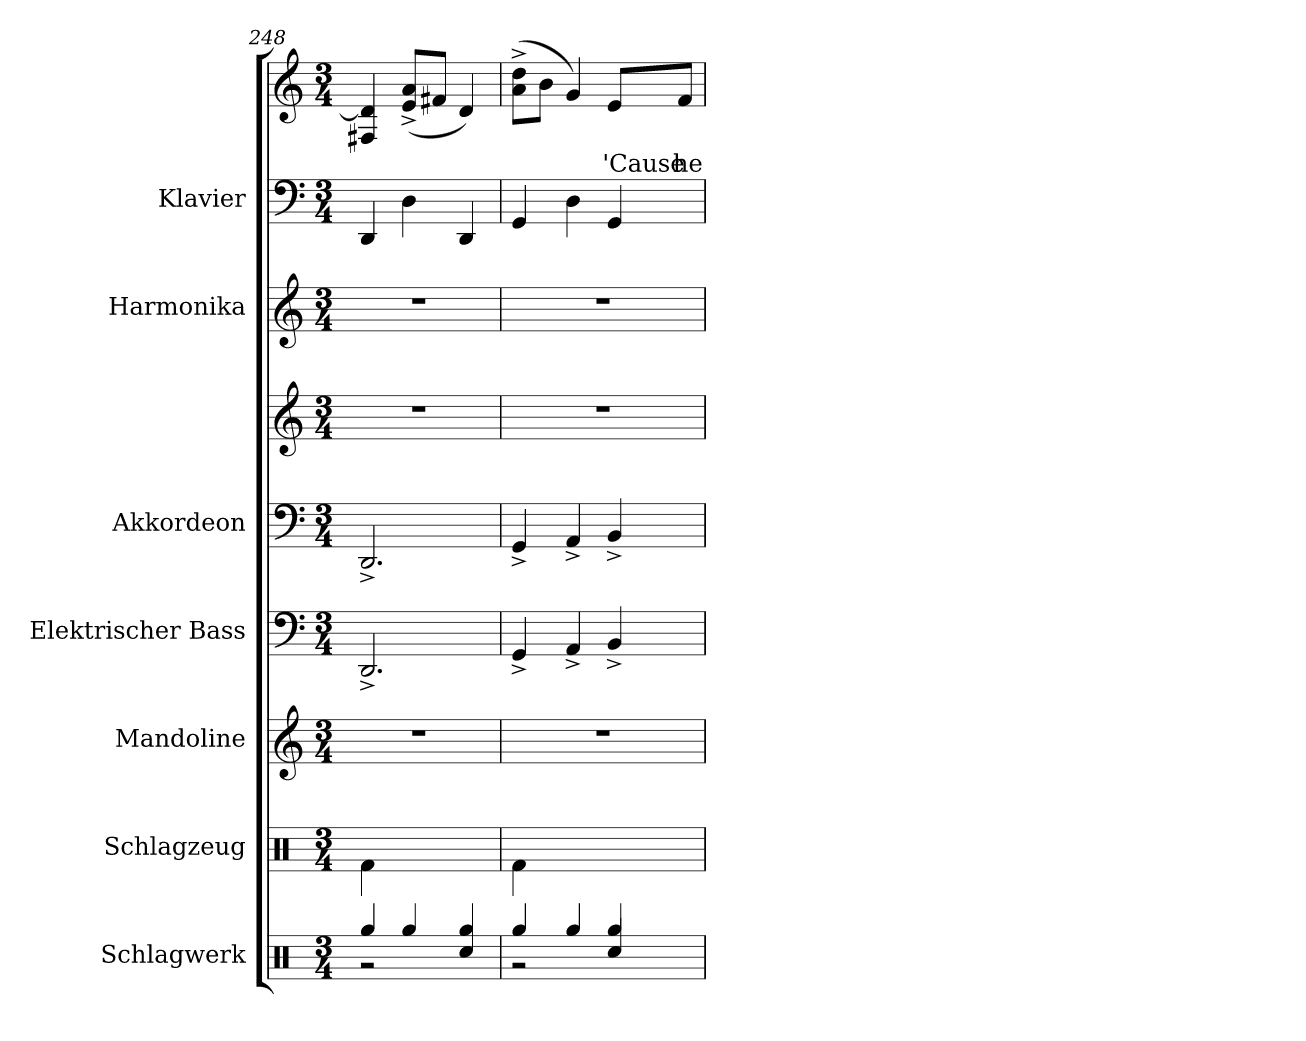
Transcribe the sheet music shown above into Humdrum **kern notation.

**kern	**kern	**kern	**kern	**kern	**kern	**kern	**kern	**kern	**text
*part7	*part6	*part5	*part4	*part3	*part3	*part2	*part1	*part1	*part1
*staff9	*staff8	*staff7	*staff6	*staff5	*staff4	*staff3	*staff2	*staff1	*staff1
*I"Schlagwerk	*I"Schlagzeug	*I"Mandoline	*I"Elektrischer Bass	*I"Akkordeon	*	*I"Harmonika	*I"Klavier	*	*
*I'Schlw.	*I'Schlgz.	*I'Mand.	*I'E-B.	*I'Akk.	*	*	*I'Klav.	*	*
*clefX	*clefX	*clefG2	*clefF4	*clefF4	*clefG2	*clefG2	*clefF4	*clefG2	*
*	*	*	*ITrd7c12	*	*	*	*	*	*
*k[]	*k[]	*k[]	*k[]	*k[]	*k[]	*k[]	*k[]	*k[]	*
*M3/4	*M3/4	*M3/4	*M3/4	*M3/4	*M3/4	*M3/4	*M3/4	*M3/4	*
=248	=248	=248	=248	=248	=248	=248	=248	=248	=248
*^	*^	*	*	*	*	*	*	*	*
4Rgg/	2r	2.ryy	4Rf\	2.r	2.DDD^/	2.DD^/	2.r	2.r	4DD/	4F#X/ 4d/]	.
4Rgg/	.	.	2ryy	.	.	.	.	.	4D\	(8e/^ 8a/^L	.
.	.	.	.	.	.	.	.	.	.	8f#X/J	.
4Rgg/	4Rcc/	.	.	.	.	.	.	.	4DD/	4d/)	.
=249	=249	=249	=249	=249	=249	=249	=249	=249	=249	=249	=249
4Rgg/	2r	2.ryy	4Rf\	2.r	4GGG^/	4GG^/	2.r	2.r	4GG/	(8a\^ 8dd\^L	.
.	.	.	.	.	.	.	.	.	.	8b\J	.
4Rgg/	.	.	2ryy	.	4AAA^/	4AA^/	.	.	4D\	4g/)	.
!	!	!	!	!	!	!	!	!	!	!	!LO:LY:b
4Rgg/	4Rcc/	.	.	.	4BBB^/	4BB^/	.	.	4GG/	8e/L	'Cause
!	!	!	!	!	!	!	!	!	!	!	!LO:LY:b
.	.	.	.	.	.	.	.	.	.	8f/J	he
*v	*v	*	*	*	*	*	*	*	*	*	*
*	*v	*v	*	*	*	*	*	*	*	*
=	=	=	=	=	=	=	=	=	=
*-	*-	*-	*-	*-	*-	*-	*-	*-	*-
